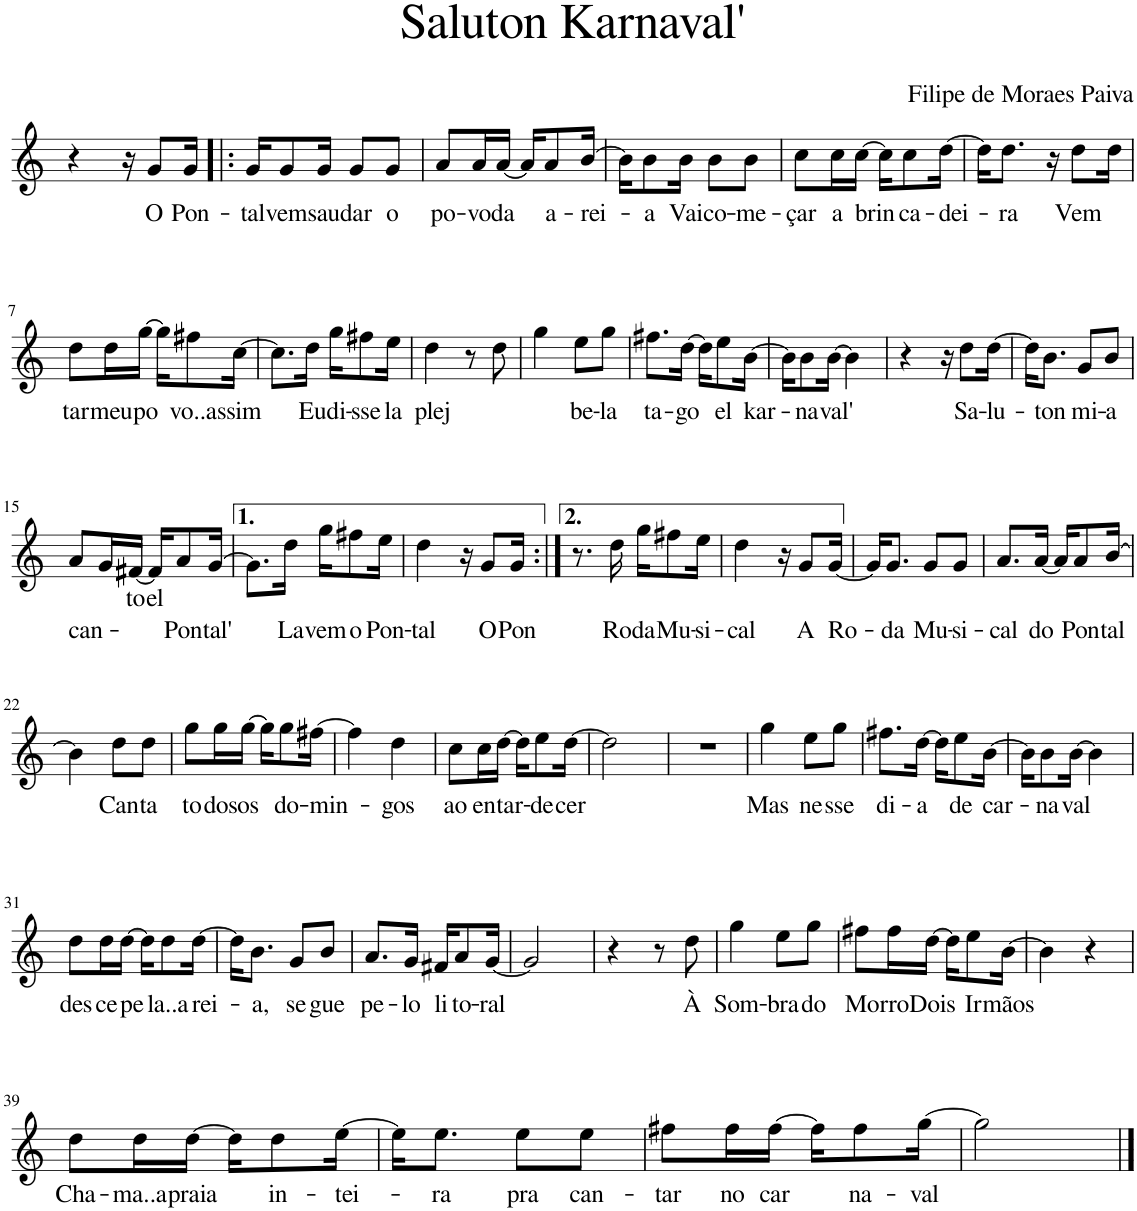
**kern	**text
*part1	*part1
*staff1	*staff1
*I"Flute	*
*I'Fl	*
*clefG2	*
*k[]	*
=1	=1
4r	.
16r	.
!	!LO:LY:b
8g/L	O
!	!LO:LY:b
16g/Jk	Pon-
=2!|:	=2!|:
!	!LO:LY:b
16g/KL	-tal
!	!LO:LY:b
8g/	vem
!	!LO:LY:b
16g/Jk	sau-
!	!LO:LY:b
8g/L	-dar
!	!LO:LY:b
8g/J	o
=3	=3
!	!LO:LY:b
8a/L	po-
!	!LO:LY:b
16a/L	-vo
!	!LO:LY:b
[16a/JJ	da
16a/KL]	.
!	!LO:LY:b
8a/	a-
!	!LO:LY:b
[16b/Jk	-rei-
=4	=4
16b\KL]	.
!	!LO:LY:b
8b\	a
!	!LO:LY:b
16b\Jk	Vai
!	!LO:LY:b
8b\L	co-
!	!LO:LY:b
8b\J	-me-
=5	=5
!	!LO:LY:b
8cc\L	-çar
!	!LO:LY:b
16cc\L	a
!	!LO:LY:b
[16cc\JJ	brin-
16cc\KL]	.
!	!LO:LY:b
8cc\	-ca-
!	!LO:LY:b
[16dd\Jk	-dei-
=6	=6
16dd\KL]	.
!	!LO:LY:b
8.dd\J	-ra
16r	.
!	!LO:LY:b
8dd\L	Vem
16dd\Jk	.
!!LO:LB:g=z
=7	=7
!	!LO:LY:b
8dd\L	-tar
!	!LO:LY:b
16dd\L	meu
!	!LO:LY:b
[16gg\JJ	po
16gg\KL]	.
!	!LO:LY:b
8ff#X\	vo..a-
!	!LO:LY:b
[16cc\Jk	-ssim
=8	=8
8.cc\L]	.
!	!LO:LY:b
16dd\Jk	Eu
!	!LO:LY:b
16gg\KL	di-
!	!LO:LY:b
8ff#X\	-sse
!	!LO:LY:b
16ee\Jk	la
=9	=9
!	!LO:LY:b
4dd\	plej
8r	.
8dd\	.
=10	=10
4gg\	.
!	!LO:LY:b
8ee\L	be-
!	!LO:LY:b
8gg\J	-la
=11	=11
!	!LO:LY:b
8.ff#X\L	ta-
!	!LO:LY:b
[16dd\Jk	-go
16dd\KL]	.
!	!LO:LY:b
8ee\	el
!	!LO:LY:b
[16b\Jk	kar-
=12	=12
16b\KL]	.
!	!LO:LY:b
8b\	-na-
!	!LO:LY:b
[16b\Jk	-val'
4b\]	.
=13	=13
4r	.
16r	.
!	!LO:LY:b
8dd\L	Sa-
!	!LO:LY:b
[16dd\Jk	-lu-
=14	=14
16dd\KL]	.
!	!LO:LY:b
8.b\J	-ton
!	!LO:LY:b
8g/L	mi-
!	!LO:LY:b
8b/J	-a
!!LO:LB:g=z
=15	=15
!	!LO:LY:b
8a/L	can-
16g/L	.
!	!LO:LY:b
[16f#X/JJ	-to
!	!LO:LY:b
16f#/KL]	el
!	!LO:LY:b
8a/	Pon-
!	!LO:LY:b
[16g/Jk	-tal'
=16	=16
8.g\L]	.
!	!LO:LY:b
16dd\Jk	La
!	!LO:LY:b
16gg\KL	vem
!	!LO:LY:b
8ff#X\	o
!	!LO:LY:b
16ee\Jk	Pon-
=17	=17
!	!LO:LY:b
4dd\	-tal
16r	.
!	!LO:LY:b
8g/L	O
!	!LO:LY:b
16g/Jk	Pon
=18:|!	=18:|!
8.r	.
!	!LO:LY:b
16dd\	Ro-
!	!LO:LY:b
16gg\KL	-da
!	!LO:LY:b
8ff#X\	Mu-
!	!LO:LY:b
16ee\Jk	-si-
=19	=19
!	!LO:LY:b
4dd\	-cal
16r	.
!	!LO:LY:b
8g/L	A
!	!LO:LY:b
[16g/Jk	Ro-
=20	=20
16g/KL]	.
!	!LO:LY:b
8.g/J	-da
!	!LO:LY:b
8g/L	-Mu-
!	!LO:LY:b
8g/J	-si-
=21	=21
!	!LO:LY:b
8.a/L	-cal
!	!LO:LY:b
[16a/Jk	do
16a/KL]	.
!	!LO:LY:b
8a/	Pon-
!	!LO:LY:b
[16b/Jk	-tal
!!LO:LB:g=z
=22	=22
4b\]	.
!	!LO:LY:b
8dd\L	Can-
!	!LO:LY:b
8dd\J	-ta
=23	=23
!	!LO:LY:b
8gg\L	to-
!	!LO:LY:b
16gg\L	-dos
!	!LO:LY:b
[16gg\JJ	os
16gg\KL]	.
!	!LO:LY:b
8gg\	do-
!	!LO:LY:b
[16ff#X\Jk	-min-
=24	=24
4ff#\]	.
!	!LO:LY:b
4dd\	-gos
=25	=25
!	!LO:LY:b
8cc\L	ao
!	!LO:LY:b
16cc\L	en-
!	!LO:LY:b
[16dd\JJ	-tar-
16dd\KL]	.
!	!LO:LY:b
8ee\	-de-
!	!LO:LY:b
[16dd\Jk	-cer
=26	=26
2dd\]	.
=27	=27
1r	.
=28	=28
!	!LO:LY:b
4gg\	Mas
!	!LO:LY:b
8ee\L	ne-
!	!LO:LY:b
8gg\J	-sse
=29	=29
!	!LO:LY:b
8.ff#X\L	di-
!	!LO:LY:b
[16dd\Jk	-a
16dd\KL]	.
!	!LO:LY:b
8ee\	de
!	!LO:LY:b
[16b\Jk	car-
=30	=30
16b\KL]	.
!	!LO:LY:b
8b\	-na-
!	!LO:LY:b
[16b\Jk	-val
4b\]	.
!!LO:LB:g=z
=31	=31
!	!LO:LY:b
8dd\L	des-
!	!LO:LY:b
16dd\L	-ce
!	!LO:LY:b
[16dd\JJ	pe-
16dd\KL]	.
!	!LO:LY:b
8dd\	-la..a-
!	!LO:LY:b
[16dd\Jk	-rei-
=32	=32
16dd\KL]	.
!	!LO:LY:b
8.b\J	-a,
!	!LO:LY:b
8g/L	se-
!	!LO:LY:b
8b/J	-gue
=33	=33
!	!LO:LY:b
8.a/L	pe-
!	!LO:LY:b
16g/Jk	lo
!	!LO:LY:b
16f#X/KL	li-
!	!LO:LY:b
8a/	-to-
!	!LO:LY:b
[16g/Jk	-ral
=34	=34
2g/]	.
=35	=35
4r	.
8r	.
!	!LO:LY:b
8dd\	À
=36	=36
!	!LO:LY:b
4gg\	Som-
!	!LO:LY:b
8ee\L	-bra
!	!LO:LY:b
8gg\J	do
=37	=37
!	!LO:LY:b
8ff#X\L	Mo-
!	!LO:LY:b
16ff#\L	-rro
!	!LO:LY:b
[16dd\JJ	Dois
16dd\KL]	.
!	!LO:LY:b
8ee\	Ir-
!	!LO:LY:b
[16b\Jk	-mãos
=38	=38
4b\]	.
4r	.
!!LO:LB:g=z
=39	=39
!	!LO:LY:b
8dd\L	Cha-
!	!LO:LY:b
16dd\L	-ma..a
!	!LO:LY:b
[16dd\JJ	praia
16dd\KL]	.
!	!LO:LY:b
8dd\	in-
!	!LO:LY:b
[16ee\Jk	-tei-
=40	=40
16ee\KL]	.
!	!LO:LY:b
8.ee\J	-ra
!	!LO:LY:b
8ee\L	pra
!	!LO:LY:b
8ee\J	can-
=41	=41
!	!LO:LY:b
8ff#X\L	-tar
!	!LO:LY:b
16ff#\L	no
!	!LO:LY:b
[16ff#\JJ	car
16ff#\KL]	.
!	!LO:LY:b
8ff#\	na-
!	!LO:LY:b
[16gg\Jk	-val
=42	=42
2gg\]	.
==	==
*-	*-
